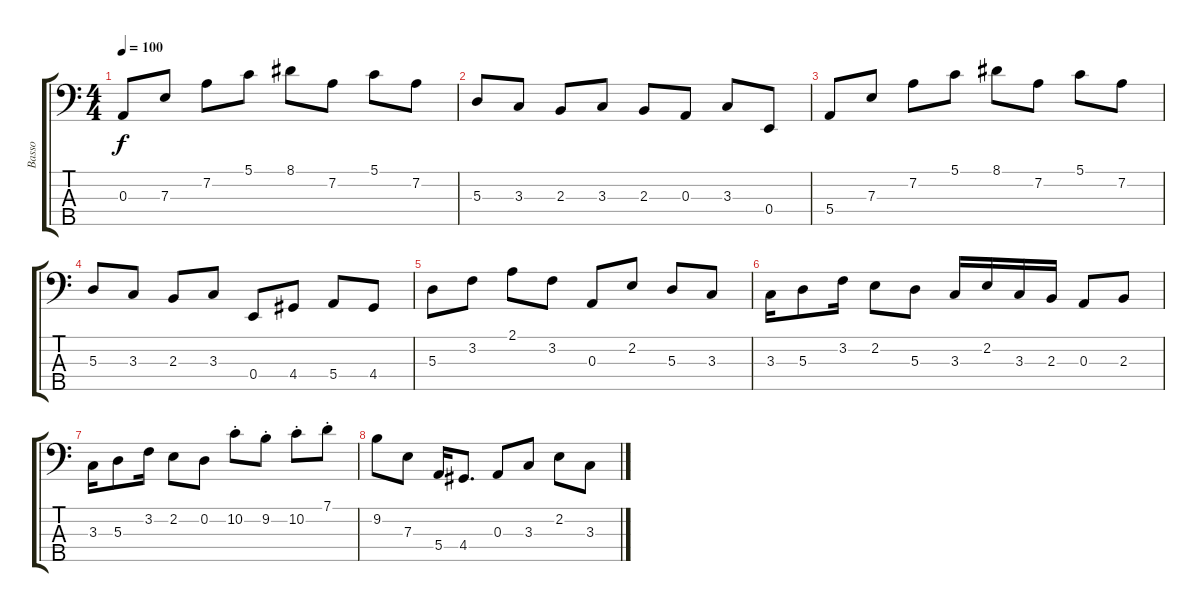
\track ("Basso" "Basso") {instrument fretlessbass}
\staff {score tabs}
\tuning (G2 D2 A1 E1 B0) {hide}
\ts (4 4)
\tempo 100
\clef f4
\ks c
0.3.8{dy f} 7.3.8 7.2.8 5.1.8 8.1.8 7.2.8 5.1.8 7.2.8 |
5.3.8 3.3.8 2.3.8 3.3.8 2.3.8 0.3.8 3.3.8 0.4.8 |
5.4.8 7.3.8 7.2.8 5.1.8 8.1.8 7.2.8 5.1.8 7.2.8 |
5.3.8 3.3.8 2.3.8 3.3.8 0.4.8 4.4.8 5.4.8 4.4.8 |
5.3.8 3.2.8 2.1.8 3.2.8 0.3.8 2.2.8 5.3.8 3.3.8 |
3.3.16 5.3.8 3.2.16 2.2.8 5.3.8 3.3.16 2.2.16 3.3.16 2.3.16 0.3.8 2.3.8 |
3.3.16 5.3.8 3.2.16 2.2.8 0.2.8 10.2{st}.8 9.2{st}.8 10.2{st}.8 7.1{st}.8 |
9.2.8 7.3.8 5.4.16 4.4.8{d} 0.3.8 3.3.8 2.2.8 3.3.8
